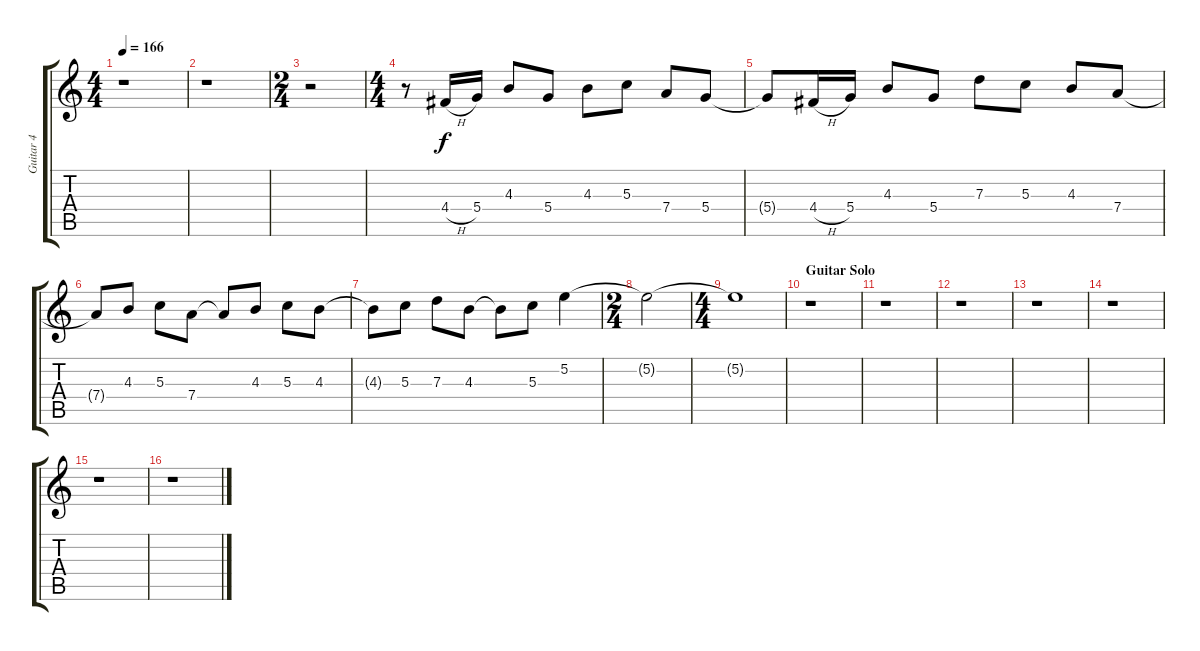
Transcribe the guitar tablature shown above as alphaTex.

\track ("Guitar 4 " "Guitar 4 ") {instrument distortionguitar}
\staff {score tabs}
\tuning (E4 B3 G3 D3 A2 E2) {hide}
\ts (4 4)
\tempo 166
\clef g2
\ks c
r.1{dy f} |
r.1 |
\ts (2 4)
r.2 |
\ts (4 4)
r.8 4.4{h}.16 5.4.16 4.3.8 5.4.8 4.3.8 5.3.8 7.4.8 5.4.8 |
5.4{t}.8 4.4{h}.16 5.4.16 4.3.8 5.4.8 7.3.8 5.3.8 4.3.8 7.4.8 |
7.4{t}.8 4.3.8 5.3.8 7.4.8 7.4{t}.8 4.3.8 5.3.8 4.3.8 |
4.3{t}.8 5.3.8 7.3.8 4.3.8 4.3{t}.8 5.3.8 5.2.4 |
\ts (2 4)
5.2{t}.2 |
\ts (4 4)
5.2{t}.1 |
\section ("" "Guitar Solo")
r.1 |
r.1 |
r.1 |
r.1 |
r.1 |
r.1 |
r.1
